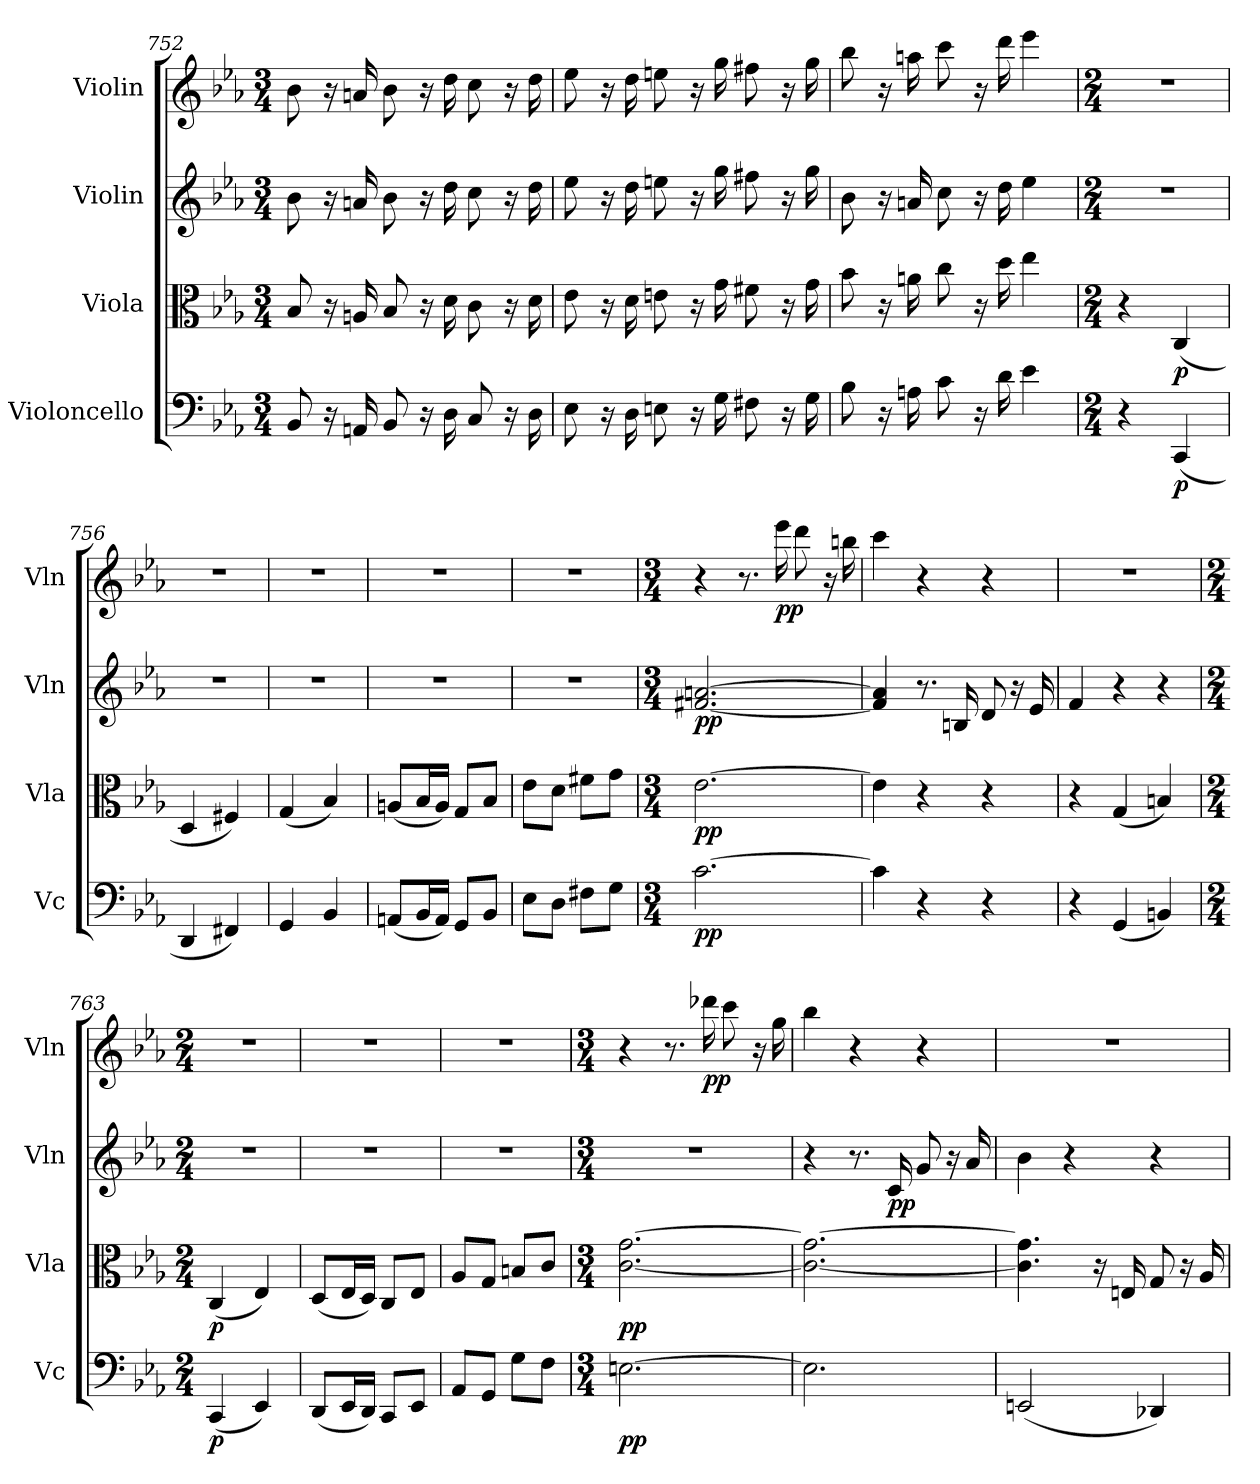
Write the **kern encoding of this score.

**kern	**dynam	**kern	**dynam	**kern	**dynam	**kern	**dynam
*part4	*part4	*part3	*part3	*part2	*part2	*part1	*part1
*staff4	*staff4	*staff3	*staff3	*staff2	*staff2	*staff1	*staff1
*I"Violoncello	*	*I"Viola	*	*I"Violin	*	*I"Violin	*
*I'Vc	*	*I'Vla	*	*I'Vln	*	*I'Vln	*
*clefF4	*	*clefC3	*	*clefG2	*	*clefG2	*
*k[b-e-a-]	*	*k[b-e-a-]	*	*k[b-e-a-]	*	*k[b-e-a-]	*
*M3/4	*	*M3/4	*	*M3/4	*	*M3/4	*
=752	=752	=752	=752	=752	=752	=752	=752
8BB-	.	8B-	.	8b-	.	8b-	.
16r	.	16r	.	16r	.	16r	.
16AAn	.	16An	.	16an	.	16an	.
8BB-	.	8B-	.	8b-	.	8b-	.
16r	.	16r	.	16r	.	16r	.
16D	.	16d	.	16dd	.	16dd	.
8C	.	8c	.	8cc	.	8cc	.
16r	.	16r	.	16r	.	16r	.
16D	.	16d	.	16dd	.	16dd	.
=753	=753	=753	=753	=753	=753	=753	=753
8E-	.	8e-	.	8ee-	.	8ee-	.
16r	.	16r	.	16r	.	16r	.
16D	.	16d	.	16dd	.	16dd	.
8En	.	8en	.	8een	.	8een	.
16r	.	16r	.	16r	.	16r	.
16G	.	16g	.	16gg	.	16gg	.
8F#X	.	8f#X	.	8ff#X	.	8ff#X	.
16r	.	16r	.	16r	.	16r	.
16G	.	16g	.	16gg	.	16gg	.
=754	=754	=754	=754	=754	=754	=754	=754
8B-	.	8b-	.	8b-	.	8bb-	.
16r	.	16r	.	16r	.	16r	.
16An	.	16an	.	16an	.	16aan	.
8c	.	8cc	.	8cc	.	8ccc	.
16r	.	16r	.	16r	.	16r	.
16d	.	16dd	.	16dd	.	16ddd	.
4e-	.	4ee-	.	4ee-	.	4eee-	.
=755	=755	=755	=755	=755	=755	=755	=755
*M2/4	*	*M2/4	*	*M2/4	*	*M2/4	*
4r	.	4r	.	2r	.	2r	.
(4CC	p	(4C	p	.	.	.	.
=756	=756	=756	=756	=756	=756	=756	=756
4DD	.	4D	.	2r	.	2r	.
4FF#X)	.	4F#X)	.	.	.	.	.
=757	=757	=757	=757	=757	=757	=757	=757
4GG	.	(4G	.	2r	.	2r	.
4BB-	.	4B-)	.	.	.	.	.
=758	=758	=758	=758	=758	=758	=758	=758
(8AAn/L	.	(8An/L	.	2r	.	2r	.
16BB-/L	.	16B-/L	.	.	.	.	.
16AA/JJ)	.	16A/JJ)	.	.	.	.	.
8GG/L	.	8G/L	.	.	.	.	.
8BB-/J	.	8B-/J	.	.	.	.	.
=759	=759	=759	=759	=759	=759	=759	=759
8E-\L	.	8e-\L	.	2r	.	2r	.
8D\J	.	8d\J	.	.	.	.	.
8F#X\L	.	8f#X\L	.	.	.	.	.
8G\J	.	8g\J	.	.	.	.	.
=760	=760	=760	=760	=760	=760	=760	=760
*M3/4	*	*M3/4	*	*M3/4	*	*M3/4	*
*	*	*	*	*	*	*MM154	*
[2.c	pp	[2.e-	pp	[2.f#X [2.an	pp	4r	.
.	.	.	.	.	.	8.r	.
.	.	.	.	.	.	16eee-	pp
.	.	.	.	.	.	8ddd	.
.	.	.	.	.	.	16r	.
.	.	.	.	.	.	16bbn	.
=761	=761	=761	=761	=761	=761	=761	=761
4c]	.	4e-]	.	4f#] 4a]	.	4ccc	.
4r	.	4r	.	8.r	.	4r	.
.	.	.	.	16Bn	.	.	.
4r	.	4r	.	8d	.	4r	.
.	.	.	.	16r	.	.	.
.	.	.	.	16e-	.	.	.
=762	=762	=762	=762	=762	=762	=762	=762
4r	.	4r	.	4f	.	2.r	.
(4GG	.	(4G	.	4r	.	.	.
4BBn)	.	4Bn)	.	4r	.	.	.
=763	=763	=763	=763	=763	=763	=763	=763
*M2/4	*	*M2/4	*	*M2/4	*	*M2/4	*
(4CC	p	(4C	p	2r	.	2r	.
4EE-)	.	4E-)	.	.	.	.	.
=764	=764	=764	=764	=764	=764	=764	=764
(8DD/L	.	(8D/L	.	2r	.	2r	.
16EE-/L	.	16E-/L	.	.	.	.	.
16DD/JJ)	.	16D/JJ)	.	.	.	.	.
8CC/L	.	8C/L	.	.	.	.	.
8EE-/J	.	8E-/J	.	.	.	.	.
=765	=765	=765	=765	=765	=765	=765	=765
8AA-/L	.	8A-/L	.	2r	.	2r	.
8GG/J	.	8G/J	.	.	.	.	.
8G\L	.	8Bn/L	.	.	.	.	.
8F\J	.	8c/J	.	.	.	.	.
=766	=766	=766	=766	=766	=766	=766	=766
*M3/4	*	*M3/4	*	*M3/4	*	*M3/4	*
*	*	*	*	*	*	*MM154	*
[2.En	pp	[2.c [2.g	pp	2.r	.	4r	.
.	.	.	.	.	.	8.r	.
.	.	.	.	.	.	16ddd-X	pp
.	.	.	.	.	.	8ccc	.
.	.	.	.	.	.	16r	.
.	.	.	.	.	.	16gg	.
=767	=767	=767	=767	=767	=767	=767	=767
2.E]	.	2.c_ 2.g_	.	4r	.	4bb-	.
.	.	.	.	8.r	.	4r	.
.	.	.	.	16c	pp	.	.
.	.	.	.	8g	.	4r	.
.	.	.	.	16r	.	.	.
.	.	.	.	16a-	.	.	.
=768	=768	=768	=768	=768	=768	=768	=768
(2EEn	.	4.c] 4.g]	.	4b-	.	2.r	.
.	.	.	.	4r	.	.	.
.	.	16r	.	.	.	.	.
.	.	16En	.	.	.	.	.
4DD-X)	.	8G	.	4r	.	.	.
.	.	16r	.	.	.	.	.
.	.	16A-	.	.	.	.	.
=	=	=	=	=	=	=	=
*-	*-	*-	*-	*-	*-	*-	*-
